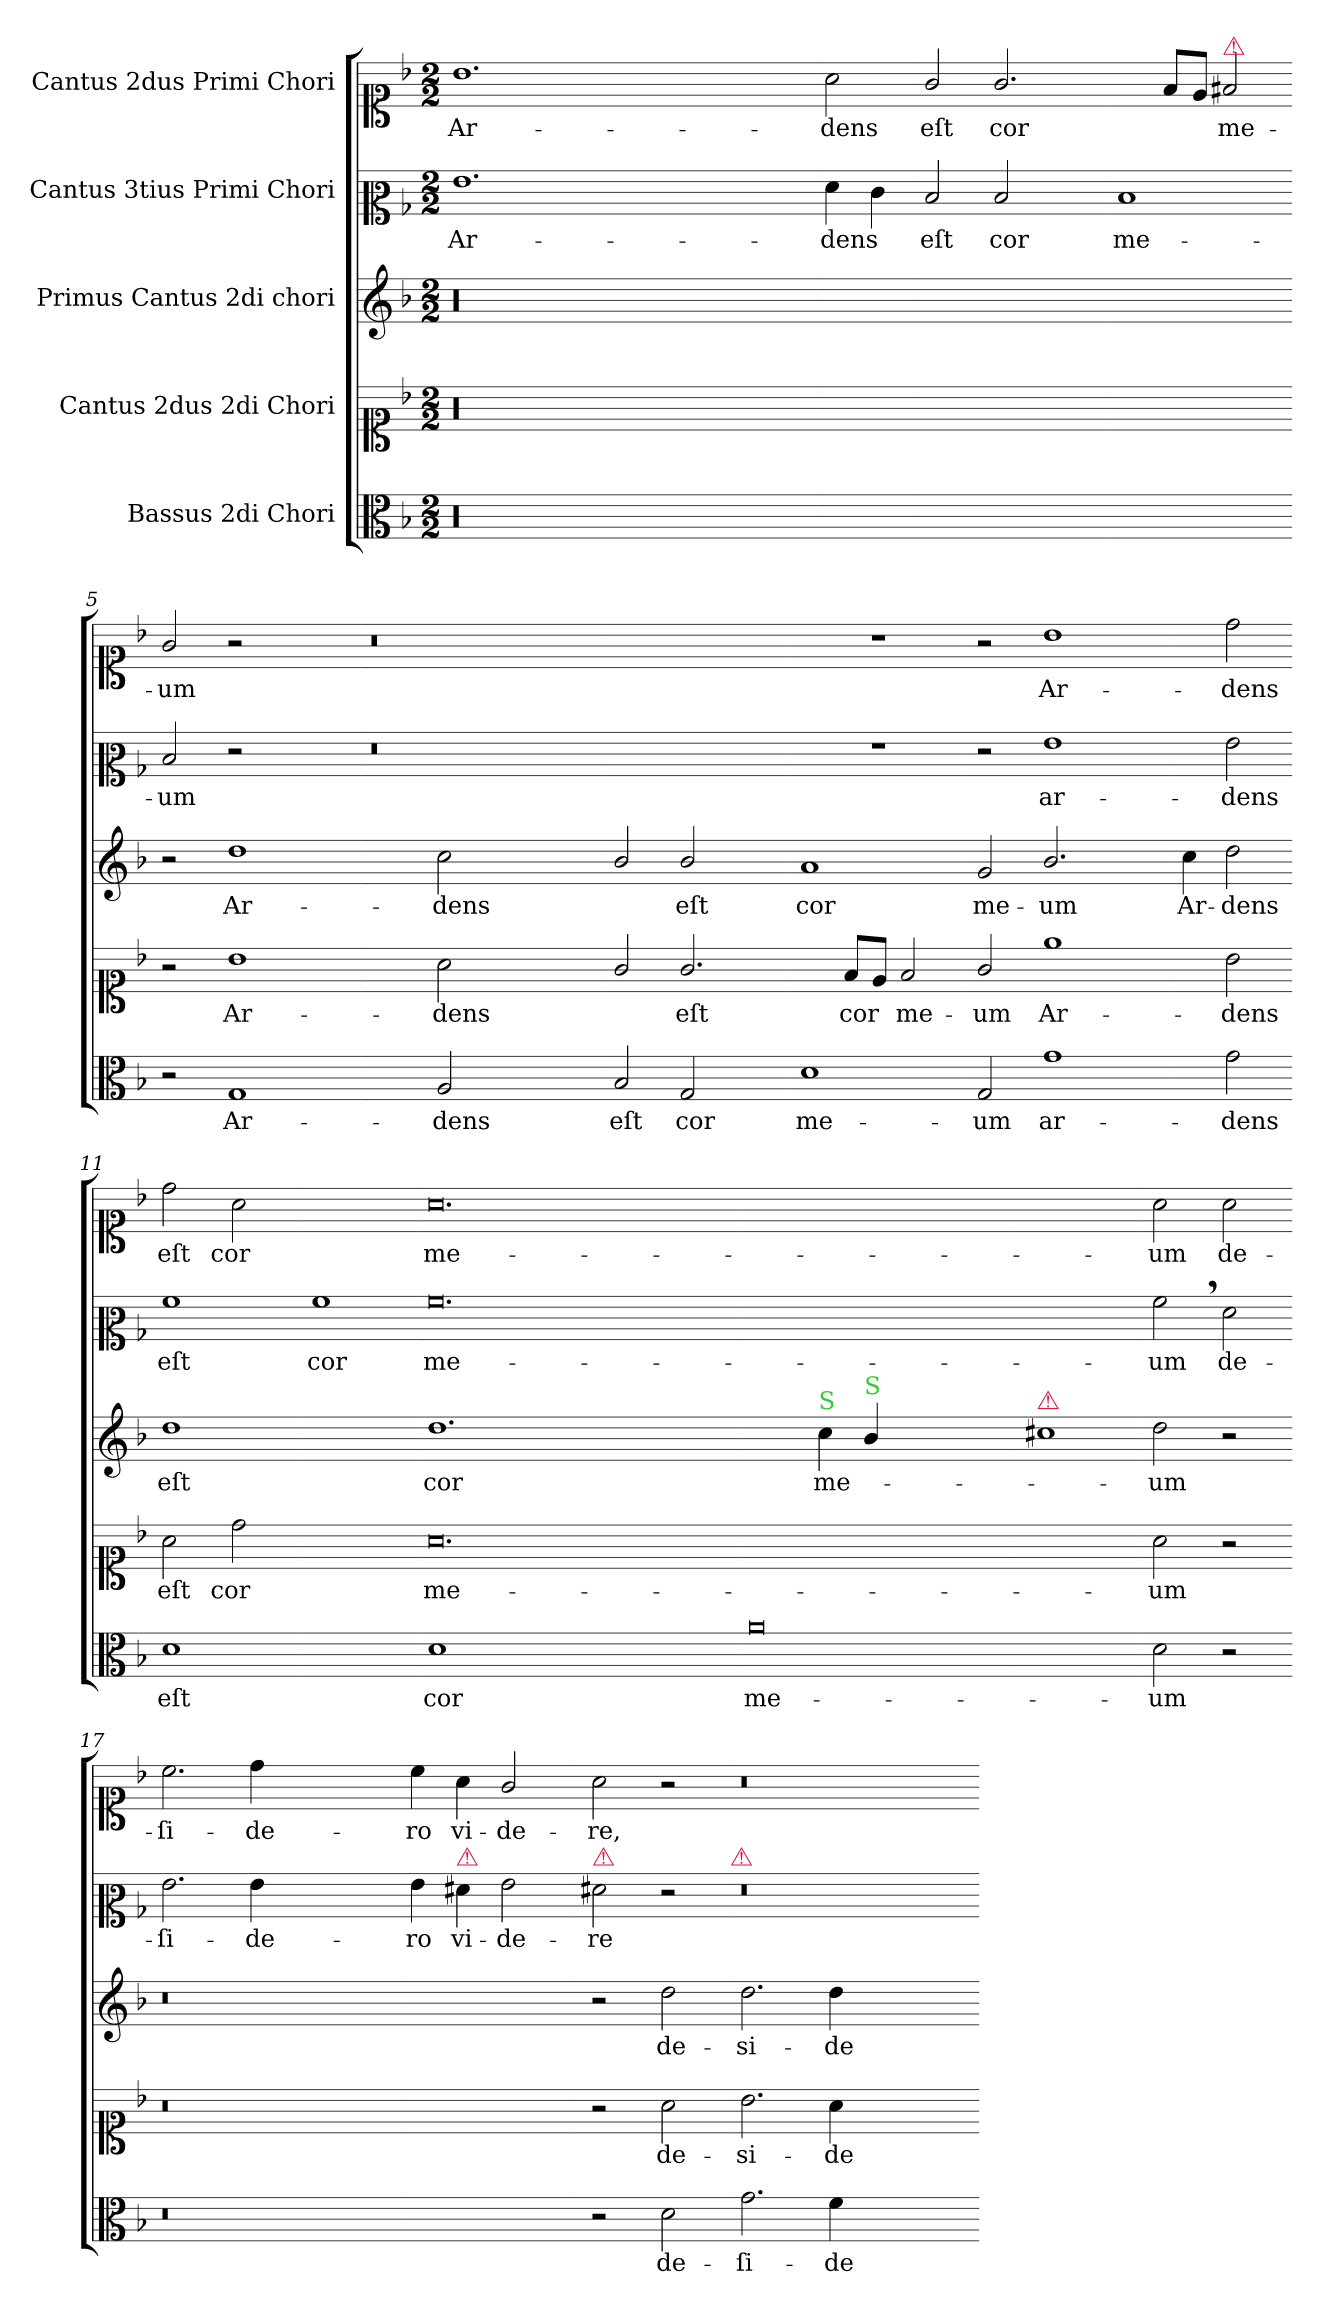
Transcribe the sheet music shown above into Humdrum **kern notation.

**kern	**text	**kern	**text	**kern	**text	**kern	**text	**kern	**text
*part5	*part5	*part4	*part4	*part3	*part3	*part2	*part2	*part1	*part1
*staff5	*staff5	*staff4	*staff4	*staff3	*staff3	*staff2	*staff2	*staff1	*staff1
*I"Bassus 2di Chori	*	*I"Cantus 2dus 2di Chori	*	*I"Primus Cantus 2di chori	*	*I"Cantus 3tius Primi Chori	*	*I"Cantus 2dus Primi Chori	*
*clefC3	*	*clefC1	*	*clefG2	*	*clefC2	*	*clefC1	*
*k[b-]	*	*k[b-]	*	*k[b-]	*	*k[b-]	*	*k[b-]	*
*M2/2	*	*M2/2	*	*M2/2	*	*M2/2	*	*M2/2	*
=1	=1	=1	=1	=1	=1	=1	=1	=1	=1
00r	.	00r	.	00r	.	1.g	Ar-	1.b-	Ar-
.	.	.	.	.	.	0ryy	.	0ryy	.
.	.	.	.	.	.	2ryy	.	2ryy	.
=2-	=2-	=2-	=2-	=2-	=2-	=2-	=2-	=2-	=2-
2ryy	.	2ryy	.	2ryy	.	4f\	-dens	2a\	-dens
.	.	.	.	.	.	4e\	.	.	.
=3-	=3-	=3-	=3-	=3-	=3-	=3-	=3-	=3-	=3-
1ryy	.	1ryy	.	1ryy	.	2d/	eſt	2g/	eſt
.	.	.	.	.	.	2d/	cor	2.g/	cor
4ryy	.	4ryy	.	4ryy	.	4ryy	.	.	.
=4-	=4-	=4-	=4-	=4-	=4-	=4-	=4-	=4-	=4-
1ryy	.	1ryy	.	1ryy	.	1d	me-	4ryy	.
.	.	.	.	.	.	.	.	8f/L	.
.	.	.	.	.	.	.	.	8e/J	.
!	!	!	!	!	!	!	!	!LO:TX:a:color=crimson:t=⚠	!
.	.	.	.	.	.	.	.	2f#X/	me-
=5-	=5-	=5-	=5-	=5-	=5-	=5-	=5-	=5-	=5-
2r	.	2r	.	2r	.	2d/	-um	2g/	-um
1G/	Ar-	1b-\	Ar-	1dd\	Ar-	2r	.	2r	.
.	.	.	.	.	.	2ryy	.	2ryy	.
=6-	=6-	=6-	=6-	=6-	=6-	=6-	=6-	=6-	=6-
2ryy	.	2ryy	.	2ryy	.	0r	.	0r	.
2A/	-dens	2a\	-dens	2cc\	-dens	.	.	.	.
1ryy	.	1ryy	.	1ryy	.	.	.	.	.
=7-	=7-	=7-	=7-	=7-	=7-	=7-	=7-	=7-	=7-
2B-/	eſt	2g/	.	2b-/	.	1ryy	.	1ryy	.
2G/	cor	2.g/	eſt	2b-/	eſt	.	.	.	.
4ryy	.	.	.	4ryy	.	4ryy	.	4ryy	.
=8-	=8-	=8-	=8-	=8-	=8-	=8-	=8-	=8-	=8-
1d	me-	4ryy	.	1a	cor	1r	.	1r	.
.	.	8f/L	cor	.	.	.	.	.	.
.	.	8e/J	.	.	.	.	.	.	.
.	.	2f/	me-	.	.	.	.	.	.
=9-	=9-	=9-	=9-	=9-	=9-	=9-	=9-	=9-	=9-
2G/	-um	2g/	-um	2g/	me-	2r	.	2r	.
1g\	ar-	1ee\	Ar-	2.b-/	-um	1g\	ar-	1b-\	Ar-
.	.	.	.	4ryy	.	.	.	.	.
=10-	=10-	=10-	=10-	=10-	=10-	=10-	=10-	=10-	=10-
4ryy	.	4ryy	.	4cc\	Ar-	4ryy	.	4ryy	.
2g\	-dens	2b-\	-dens	2dd\	-dens	2g\	-dens	2dd\	-dens
=11-	=11-	=11-	=11-	=11-	=11-	=11-	=11-	=11-	=11-
1d	eſt	2a\	eſt	1dd	eſt	1a	eſt	2dd\	eſt
.	.	2dd\	cor	.	.	.	.	2a\	cor
=12-	=12-	=12-	=12-	=12-	=12-	=12-	=12-	=12-	=12-
1ryy	.	1ryy	.	1ryy	.	1a	cor	1ryy	.
=13-	=13-	=13-	=13-	=13-	=13-	=13-	=13-	=13-	=13-
1d	cor	0.a	me-	1.dd	cor	0.a	me-	0.a	me-
0ryy	.	.	.	.	.	.	.	.	.
.	.	.	.	1.ryy	.	.	.	.	.
=14-	=14-	=14-	=14-	=14-	=14-	=14-	=14-	=14-	=14-
0a	me-	0ryy	.	2ryy	.	0ryy	.	0ryy	.
!	!	!	!	!LO:TX:a:color=limegreen:t=S	!	!	!	!	!
.	.	.	.	4cc\	me-	.	.	.	.
!	!	!	!	!LO:TX:a:color=limegreen:t=S	!	!	!	!	!
.	.	.	.	4b-/	.	.	.	.	.
.	.	.	.	1ryy	.	.	.	.	.
=15-	=15-	=15-	=15-	=15-	=15-	=15-	=15-	=15-	=15-
!	!	!	!	!LO:TX:a:color=crimson:t=⚠	!	!	!	!	!
1ryy	.	1ryy	.	1cc#X	.	1ryy	.	1ryy	.
=16-	=16-	=16-	=16-	=16-	=16-	=16-	=16-	=16-	=16-
2d\	-um	2a\	-um	2dd\	-um	2a,>\	-um	2a\	-um
2r	.	2r	.	2r	.	2f\	de-	2a\	de-
=17-	=17-	=17-	=17-	=17-	=17-	=17-	=17-	=17-	=17-
0r	.	0r	.	0r	.	2.g\	-ſi-	2.cc\	-ſi-
.	.	.	.	.	.	4g\	-de-	4dd\	-de-
.	.	.	.	.	.	1ryy	.	1ryy	.
=18-	=18-	=18-	=18-	=18-	=18-	=18-	=18-	=18-	=18-
1ryy	.	1ryy	.	1ryy	.	4g\	-ro	4cc\	-ro
!	!	!	!	!	!	!LO:TX:a:color=crimson:t=⚠	!	!	!
.	.	.	.	.	.	4f#X\	vi-	4a\	vi-
.	.	.	.	.	.	2g\	-de-	2g/	-de-
=19-	=19-	=19-	=19-	=19-	=19-	=19-	=19-	=19-	=19-
!	!	!	!	!	!	!LO:TX:a:color=crimson:t=⚠	!	!	!
2r	.	2r	.	2r	.	2f#X\	-re	2a\	-re,
2d\	de-	2a\	de-	2dd\	de-	2r	.	2r	.
!	!	!	!	!	!	!LO:TX:a:color=crimson:t=⚠	!	!	!
=20-	=20-	=20-	=20-	=20-	=20-	=20-	=20-	=20-	=20-
2.g\	-ſi-	2.b-\	-si-	2.dd\	-si-	0r	.	0r	.
4f\	-de-	4a\	-de-	4dd\	-de-	.	.	.	.
1ryy	.	1ryy	.	1ryy	.	.	.	.	.
=-	=-	=-	=-	=-	=-	=-	=-	=-	=-
*-	*-	*-	*-	*-	*-	*-	*-	*-	*-
